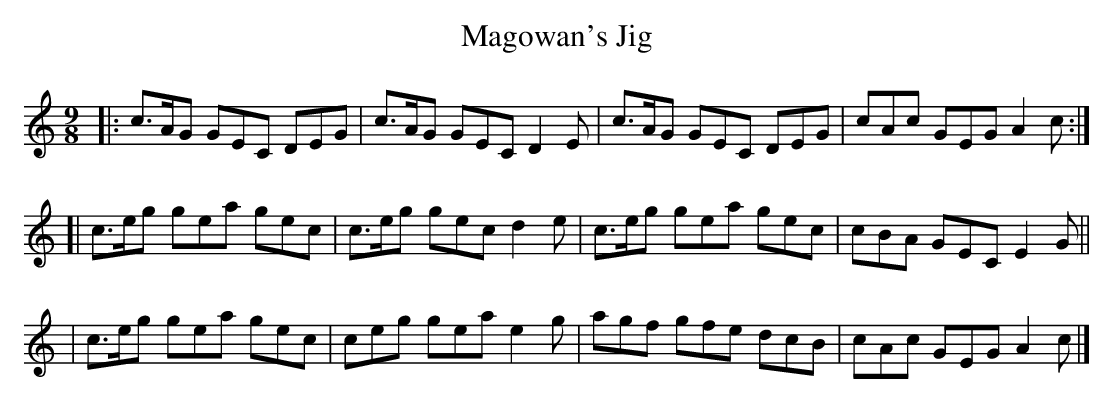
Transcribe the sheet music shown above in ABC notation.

X:1
T: Magowan's Jig
M: 9/8
K: C
|: c>AG GEC DEG | c>AG GEC D2E | c>AG GEC DEG | cAc GEG A2c :|
[| c>eg gea gec | c>eg gec d2e | c>eg gea gec | cBA GEC E2G ||
|  c>eg gea gec | ceg  gea e2g | agf  gfe dcB | cAc GEG A2c |]
